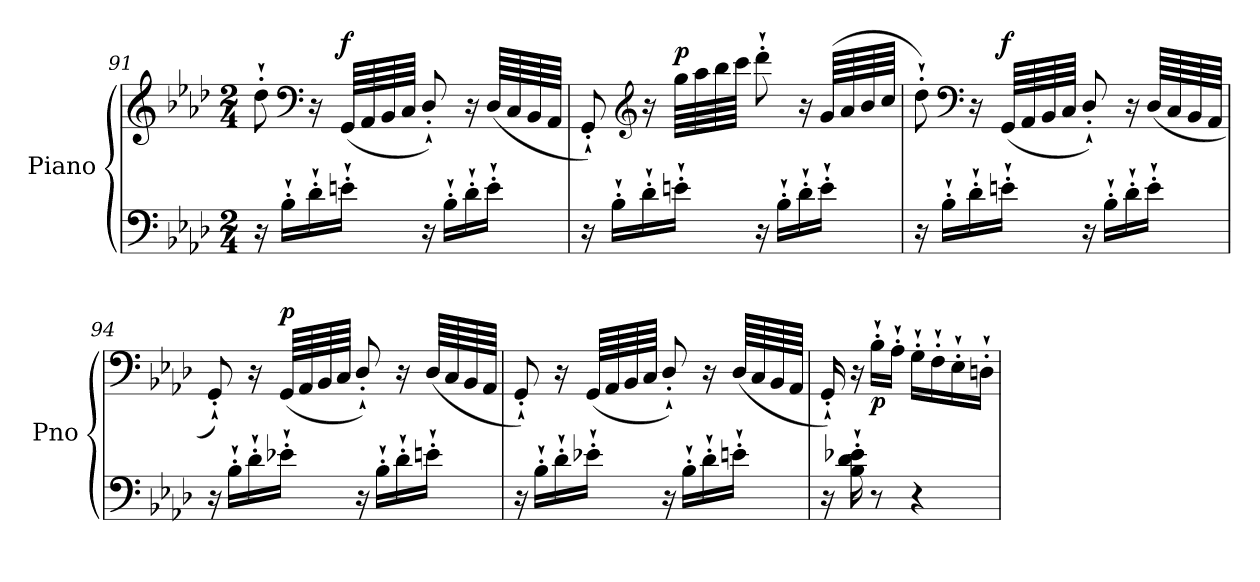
**kern	**kern	**dynam
*part1	*part1	*part1
*staff2	*staff1	*staff1/2
*I"Piano	*	*
*I'Pno	*	*
!!LO:LB:g=z
*clefF4	*clefG2	*
*k[b-e-a-d-]	*k[b-e-a-d-]	*
*M2/4	*M2/4	*
=91	=91	=91
16r	8dd-'`\	.
16B-'`\LL	.	.
*	*clefF4	*
16d-'`\	16r	.
!	!	!LO:DY:a
16en'`\JJ	(64GG/LLLL	f
.	64AA-/	.
.	64BB-/	.
.	64C/JJJJ	.
16r	8D-'`/)	.
16B-'`\LL	.	.
16d-'`\	16r	.
16e'`\JJ	(64D-/LLLL	.
.	64C/	.
.	64BB-/	.
.	64AA-/JJJJ	.
=92	=92	=92
16r	8GG'`/)	.
16B-'`\LL	.	.
*	*clefG2	*
16d-'`\	16r	.
!	!	!LO:DY:a
16en'`\JJ	64gg\LLLL	p
.	64aa-\	.
.	64bb-\	.
.	64ccc\JJJJ	.
16r	8ddd-'`\	.
16B-'`\LL	.	.
16d-'`\	16r	.
16e'`\JJ	(64g/LLLL	.
.	64a-/	.
.	64b-/	.
.	64cc/JJJJ	.
=93	=93	=93
16r	8dd-'`\)	.
16B-'`\LL	.	.
*	*clefF4	*
16d-'`\	16r	.
!	!	!LO:DY:a
16en'`\JJ	(64GG/LLLL	f
.	64AA-/	.
.	64BB-/	.
.	64C/JJJJ	.
16r	8D-'`/)	.
16B-'`\LL	.	.
16d-'`\	16r	.
16e'`\JJ	(64D-/LLLL	.
.	64C/	.
.	64BB-/	.
.	64AA-/JJJJ	.
!!LO:LB:g=z
=94	=94	=94
16r	8GG'`/)	.
16B-'`\LL	.	.
16d-'`\	16r	.
!	!	!LO:DY:a
16e-X'`\JJ	(64GG/LLLL	p
.	64AA-/	.
.	64BB-/	.
.	64C/JJJJ	.
16r	8D-'`/)	.
16B-'`\LL	.	.
16d-'`\	16r	.
16en'`\JJ	(64D-/LLLL	.
.	64C/	.
.	64BB-/	.
.	64AA-/JJJJ	.
=95	=95	=95
16r	8GG'`/)	.
16B-'`\LL	.	.
16d-'`\	16r	.
16e-X'`\JJ	(64GG/LLLL	.
.	64AA-/	.
.	64BB-/	.
.	64C/JJJJ	.
16r	8D-'`/)	.
16B-'`\LL	.	.
16d-'`\	16r	.
16en'`\JJ	(64D-/LLLL	.
.	64C/	.
.	64BB-/	.
.	64AA-/JJJJ	.
=96	=96	=96
16r	16GG'`/)	.
16B-\'` 16d-\'` 16e-X\'`	16r	.
!	!	!LO:DY:b
8r	16B-'`\LL	p
.	16A-'`\JJ	.
4r	16G'`\LL	.
.	16F'`\	.
.	16E-'`\	.
.	16Dn'`\JJ	.
=	=	=
*-	*-	*-
